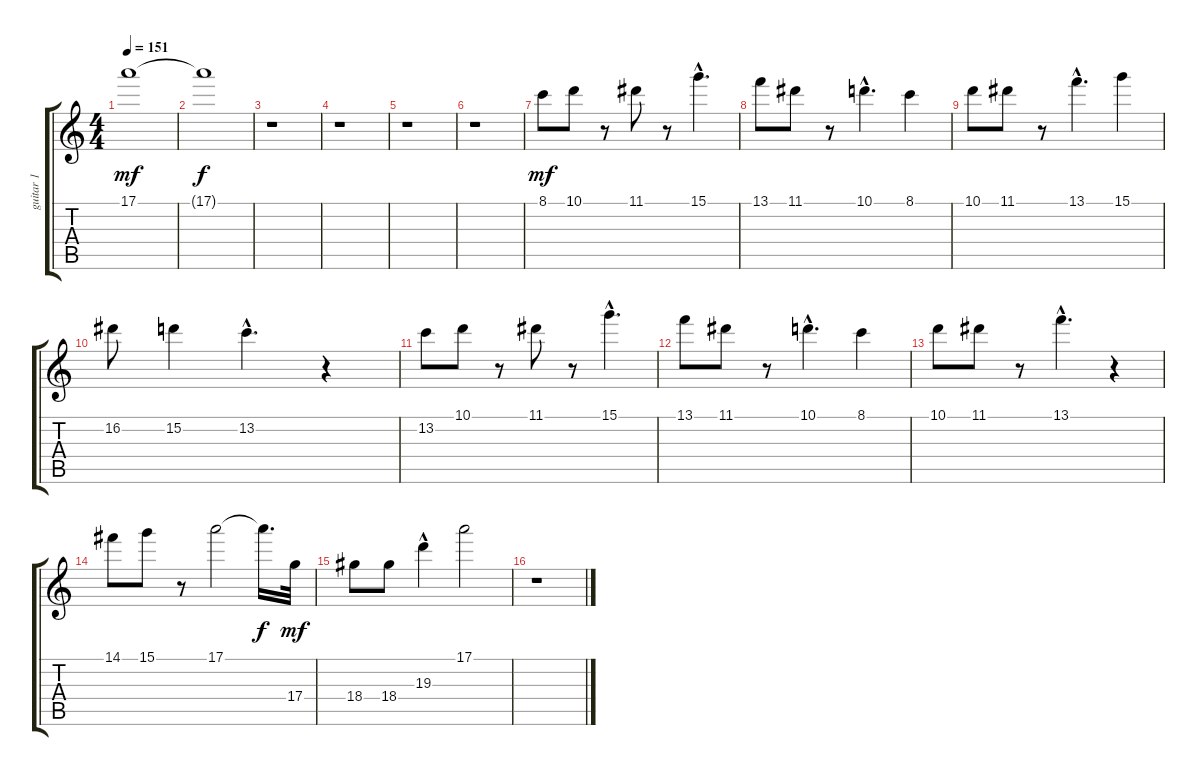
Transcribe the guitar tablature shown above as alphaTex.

\track ("guitar 1" "guitar 1") {instrument overdrivenguitar}
\staff {score tabs}
\tuning (E4 B3 G3 D3 A2 E2) {hide}
\ts (4 4)
\tempo 151
\clef g2
\ks c
17.1.1{dy mf} |
17.1{t}.1{dy f} |
r.1 |
r.1 |
r.1 |
r.1 |
8.1.8{dy mf} 10.1.8 r.8 11.1.8 r.8 15.1{hac}.4{d} |
13.1.8 11.1.8 r.8 10.1{hac}.4{d} 8.1.4 |
10.1.8 11.1.8 r.8 13.1{hac}.4{d} 15.1.4 |
16.2.8 15.2.4 13.2{hac}.4{d} r.4 |
13.2.8 10.1.8 r.8 11.1.8 r.8 15.1{hac}.4{d} |
13.1.8 11.1.8 r.8 10.1{hac}.4{d} 8.1.4 |
10.1.8 11.1.8 r.8 13.1{hac}.4{d} r.4 |
14.1.8 15.1.8 r.8 17.1.2 17.1{t}.16{d dy f} 17.4.32{dy mf} |
18.4.8 18.4.8 19.3{hac}.4 17.1.2 |
r.1
